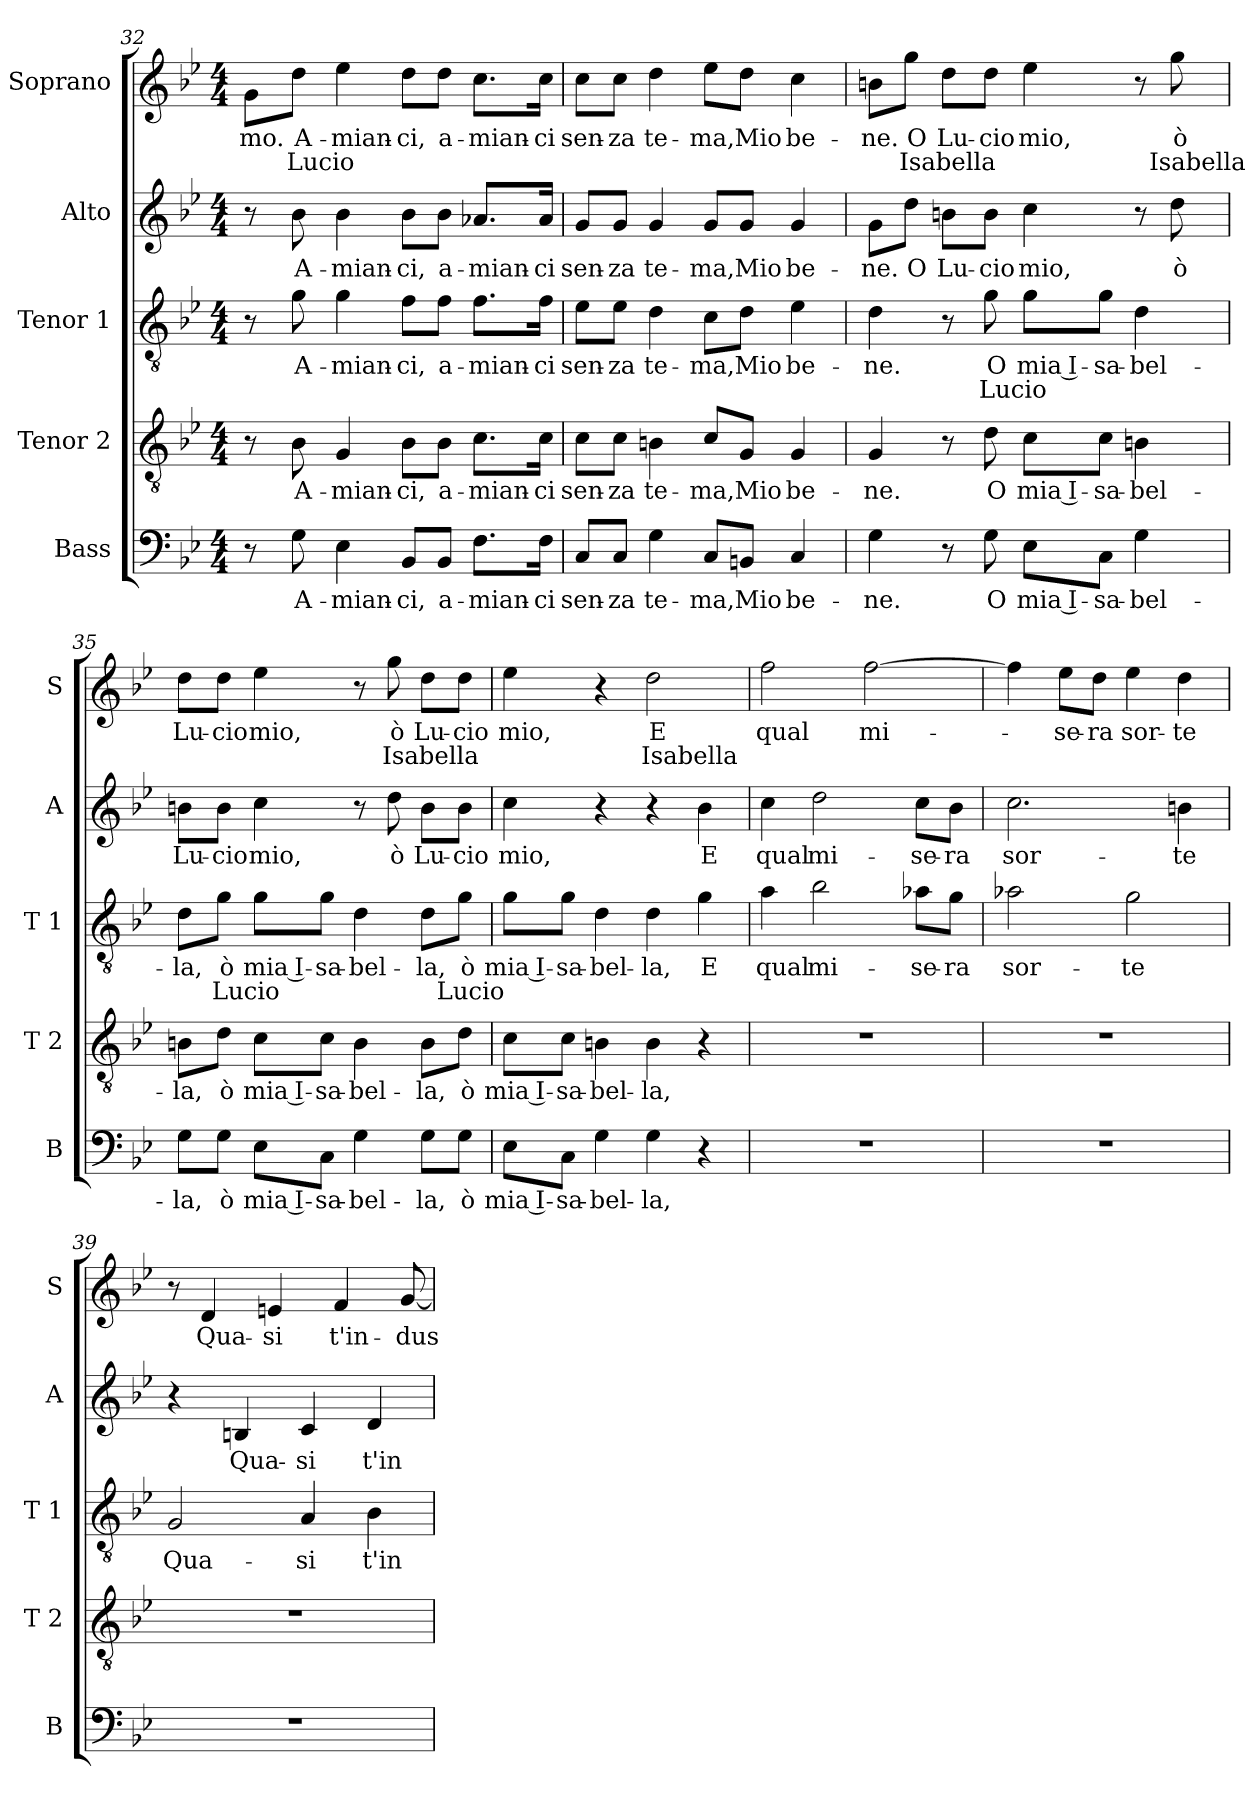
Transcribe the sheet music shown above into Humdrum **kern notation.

**kern	**text	**kern	**text	**kern	**text	**text	**kern	**text	**kern	**text	**text
*part5	*part5	*part4	*part4	*part3	*part3	*part3	*part2	*part2	*part1	*part1	*part1
*staff5	*staff5	*staff4	*staff4	*staff3	*staff3	*staff3	*staff2	*staff2	*staff1	*staff1	*staff1
*I"Bass	*	*I"Tenor 2	*	*I"Tenor 1	*	*	*I"Alto	*	*I"Soprano	*	*
*I'B	*	*I'T 2	*	*I'T 1	*	*	*I'A	*	*I'S	*	*
*clefF4	*	*clefGv2	*	*clefGv2	*	*	*clefG2	*	*clefG2	*	*
*k[b-e-]	*	*k[b-e-]	*	*k[b-e-]	*	*	*k[b-e-]	*	*k[b-e-]	*	*
*B-:	*	*B-:	*	*B-:	*	*	*B-:	*	*B-:	*	*
*M4/4	*	*M4/4	*	*M4/4	*	*	*M4/4	*	*M4/4	*	*
=32	=32	=32	=32	=32	=32	=32	=32	=32	=32	=32	=32
!	!	!	!	!	!	!	!	!	!	!LO:LY:b	!
8r	.	8r	.	8r	.	.	8r	.	8g\L	-mo.	.
!	!LO:LY:b	!	!LO:LY:b	!	!LO:LY:b	!	!	!LO:LY:b	!	!LO:LY:b	!LO:LY:a
8G\	A-	8B-\	A-	8g\	A-	.	8b-\	A-	8dd\J	A-	Lucio
!	!LO:LY:b	!	!LO:LY:b	!	!LO:LY:b	!	!	!LO:LY:b	!	!LO:LY:b	!
4E-\	-mian-	4G/	-mian-	4g\	-mian-	.	4b-\	-mian-	4ee-\	-mian-	.
!	!LO:LY:b	!	!LO:LY:b	!	!LO:LY:b	!	!	!LO:LY:b	!	!LO:LY:b	!
8BB-/L	-ci,	8B-\L	-ci,	8f\L	-ci,	.	8b-\L	-ci,	8dd\L	-ci,	.
!	!LO:LY:b	!	!LO:LY:b	!	!LO:LY:b	!	!	!LO:LY:b	!	!LO:LY:b	!
8BB-/J	a-	8B-\J	a-	8f\J	a-	.	8b-\J	a-	8dd\J	a-	.
!	!LO:LY:b	!	!LO:LY:b	!	!LO:LY:b	!	!	!LO:LY:b	!	!LO:LY:b	!
8.F\L	-mian-	8.c\L	-mian-	8.f\L	-mian-	.	8.a-X/L	-mian-	8.cc\L	-mian-	.
!	!LO:LY:b	!	!LO:LY:b	!	!LO:LY:b	!	!	!LO:LY:b	!	!LO:LY:b	!
16F\Jk	-ci	16c\Jk	-ci	16f\Jk	-ci	.	16a-/Jk	-ci	16cc\Jk	-ci	.
=33	=33	=33	=33	=33	=33	=33	=33	=33	=33	=33	=33
!	!LO:LY:b	!	!LO:LY:b	!	!LO:LY:b	!	!	!LO:LY:b	!	!LO:LY:b	!
8C/L	sen-	8c\L	sen-	8e-\L	sen-	.	8g/L	sen-	8cc\L	sen-	.
!	!LO:LY:b	!	!LO:LY:b	!	!LO:LY:b	!	!	!LO:LY:b	!	!LO:LY:b	!
8C/J	-za	8c\J	-za	8e-\J	-za	.	8g/J	-za	8cc\J	-za	.
!	!LO:LY:b	!	!LO:LY:b	!	!LO:LY:b	!	!	!LO:LY:b	!	!LO:LY:b	!
4G\	te-	4Bn\	te-	4d\	te-	.	4g/	te-	4dd\	te-	.
!	!LO:LY:b	!	!LO:LY:b	!	!LO:LY:b	!	!	!LO:LY:b	!	!LO:LY:b	!
8C/L	-ma,	8c/L	-ma,	8c\L	-ma,	.	8g/L	-ma,	8ee-\L	-ma,	.
!	!LO:LY:b	!	!LO:LY:b	!	!LO:LY:b	!	!	!LO:LY:b	!	!LO:LY:b	!
8BBn/J	Mio	8G/J	Mio	8d\J	Mio	.	8g/J	Mio	8dd\J	Mio	.
!	!LO:LY:b	!	!LO:LY:b	!	!LO:LY:b	!	!	!LO:LY:b	!	!LO:LY:b	!
4C/	be-	4G/	be-	4e-\	be-	.	4g/	be-	4cc\	be-	.
=34	=34	=34	=34	=34	=34	=34	=34	=34	=34	=34	=34
!	!LO:LY:b	!	!LO:LY:b	!	!LO:LY:b	!	!	!LO:LY:b	!	!LO:LY:b	!
4G\	-ne.	4G/	-ne.	4d\	-ne.	.	8g\L	-ne.	8bn\L	-ne.	.
!	!	!	!	!	!	!	!	!LO:LY:b	!	!LO:LY:b	!LO:LY:a
.	.	.	.	.	.	.	8dd\J	O	8gg\J	O	Isabella
!	!	!	!	!	!	!	!	!LO:LY:b	!	!LO:LY:b	!
8r	.	8r	.	8r	.	.	8bn\L	Lu-	8dd\L	Lu-	.
!	!LO:LY:b	!	!LO:LY:b	!	!LO:LY:b	!LO:LY:a	!	!LO:LY:b	!	!LO:LY:b	!
8G\	O	8d\	O	8g\	O	Lucio	8b\J	-cio	8dd\J	-cio	.
!	!LO:LY:b	!	!LO:LY:b	!	!LO:LY:b	!	!	!LO:LY:b	!	!LO:LY:b	!
8E-\L	mia I-	8c\L	mia I-	8g\L	mia I-	.	4cc\	mio,	4ee-\	mio,	.
!	!LO:LY:b	!	!LO:LY:b	!	!LO:LY:b	!	!	!	!	!	!
8C\J	-sa-	8c\J	-sa-	8g\J	-sa-	.	.	.	.	.	.
!	!LO:LY:b	!	!LO:LY:b	!	!LO:LY:b	!	!	!	!	!	!
4G\	-bel-	4Bn\	-bel-	4d\	-bel-	.	8r	.	8r	.	.
!	!	!	!	!	!	!	!	!LO:LY:b	!	!LO:LY:b	!LO:LY:a
.	.	.	.	.	.	.	8dd\	ò	8gg\	ò	Isabella
!!LO:LB:g=z
=35	=35	=35	=35	=35	=35	=35	=35	=35	=35	=35	=35
!	!LO:LY:b	!	!LO:LY:b	!	!LO:LY:b	!	!	!LO:LY:b	!	!LO:LY:b	!
8G\L	-la,	8Bn\L	-la,	8d\L	-la,	.	8bn\L	Lu-	8dd\L	Lu-	.
!	!LO:LY:b	!	!LO:LY:b	!	!LO:LY:b	!LO:LY:a	!	!LO:LY:b	!	!LO:LY:b	!
8G\J	ò	8d\J	ò	8g\J	ò	Lucio	8b\J	-cio	8dd\J	-cio	.
!	!LO:LY:b	!	!LO:LY:b	!	!LO:LY:b	!	!	!LO:LY:b	!	!LO:LY:b	!
8E-\L	mia I-	8c\L	mia I-	8g\L	mia I-	.	4cc\	mio,	4ee-\	mio,	.
!	!LO:LY:b	!	!LO:LY:b	!	!LO:LY:b	!	!	!	!	!	!
8C\J	-sa-	8c\J	-sa-	8g\J	-sa-	.	.	.	.	.	.
!	!LO:LY:b	!	!LO:LY:b	!	!LO:LY:b	!	!	!	!	!	!
4G\	-bel-	4B\	-bel-	4d\	-bel-	.	8r	.	8r	.	.
!	!	!	!	!	!	!	!	!LO:LY:b	!	!LO:LY:b	!LO:LY:a
.	.	.	.	.	.	.	8dd\	ò	8gg\	ò	Isabella
!	!LO:LY:b	!	!LO:LY:b	!	!LO:LY:b	!	!	!LO:LY:b	!	!LO:LY:b	!
8G\L	-la,	8B\L	-la,	8d\L	-la,	.	8b\L	Lu-	8dd\L	Lu-	.
!	!LO:LY:b	!	!LO:LY:b	!	!LO:LY:b	!LO:LY:a	!	!LO:LY:b	!	!LO:LY:b	!
8G\J	ò	8d\J	ò	8g\J	ò	Lucio	8b\J	-cio	8dd\J	-cio	.
=36	=36	=36	=36	=36	=36	=36	=36	=36	=36	=36	=36
!	!LO:LY:b	!	!LO:LY:b	!	!LO:LY:b	!	!	!LO:LY:b	!	!LO:LY:b	!
8E-\L	mia I-	8c\L	mia I-	8g\L	mia I-	.	4cc\	mio,	4ee-\	mio,	.
!	!LO:LY:b	!	!LO:LY:b	!	!LO:LY:b	!	!	!	!	!	!
8C\J	-sa-	8c\J	-sa-	8g\J	-sa-	.	.	.	.	.	.
!	!LO:LY:b	!	!LO:LY:b	!	!LO:LY:b	!	!	!	!	!	!
4G\	-bel-	4Bn\	-bel-	4d\	-bel-	.	4r	.	4r	.	.
!	!LO:LY:b	!	!LO:LY:b	!	!LO:LY:b	!	!	!	!	!LO:LY:b	!LO:LY:a
4G\	-la,	4B\	-la,	4d\	-la,	.	4r	.	2dd\	E	Isabella
!	!	!	!	!	!LO:LY:b	!	!	!LO:LY:b	!	!	!
4r	.	4r	.	4g\	E	.	4b-\	E	.	.	.
=37	=37	=37	=37	=37	=37	=37	=37	=37	=37	=37	=37
!	!	!	!	!	!LO:LY:b	!	!	!LO:LY:b	!	!LO:LY:b	!
1r	.	1r	.	4a\	qual	.	4cc\	qual	2ff\	qual	.
!	!	!	!	!	!LO:LY:b	!	!	!LO:LY:b	!	!	!
.	.	.	.	2b-\	mi-	.	2dd\	mi-	.	.	.
!	!	!	!	!	!	!	!	!	!	!LO:LY:b	!
.	.	.	.	.	.	.	.	.	[2ff\	mi-	.
!	!	!	!	!	!LO:LY:b	!	!	!LO:LY:b	!	!	!
.	.	.	.	8a-X\L	-se-	.	8cc\L	-se-	.	.	.
!	!	!	!	!	!LO:LY:b	!	!	!LO:LY:b	!	!	!
.	.	.	.	8g\J	-ra	.	8b-\J	-ra	.	.	.
=38	=38	=38	=38	=38	=38	=38	=38	=38	=38	=38	=38
!	!	!	!	!	!LO:LY:b	!	!	!LO:LY:b	!	!	!
1r	.	1r	.	2a-X\	sor-	.	2.cc\	sor-	4ff\]	.	.
!	!	!	!	!	!	!	!	!	!	!LO:LY:b	!
.	.	.	.	.	.	.	.	.	8ee-\L	-se-	.
!	!	!	!	!	!	!	!	!	!	!LO:LY:b	!
.	.	.	.	.	.	.	.	.	8dd\J	-ra	.
!	!	!	!	!	!LO:LY:b	!	!	!	!	!LO:LY:b	!
.	.	.	.	2g\	-te	.	.	.	4ee-\	sor-	.
!	!	!	!	!	!	!	!	!LO:LY:b	!	!LO:LY:b	!
.	.	.	.	.	.	.	4bn\	-te	4dd\	-te	.
=39	=39	=39	=39	=39	=39	=39	=39	=39	=39	=39	=39
!	!	!	!	!	!LO:LY:b	!	!	!	!	!	!
1r	.	1r	.	2G/	Qua-	.	4r	.	8r	.	.
!	!	!	!	!	!	!	!	!	!	!LO:LY:b	!
.	.	.	.	.	.	.	.	.	4d/	Qua-	.
!	!	!	!	!	!	!	!	!LO:LY:b	!	!	!
.	.	.	.	.	.	.	4Bn/	Qua-	.	.	.
!	!	!	!	!	!	!	!	!	!	!LO:LY:b	!
.	.	.	.	.	.	.	.	.	4en/	-si	.
!	!	!	!	!	!LO:LY:b	!	!	!LO:LY:b	!	!	!
.	.	.	.	4A/	-si	.	4c/	-si	.	.	.
!	!	!	!	!	!	!	!	!	!	!LO:LY:b	!
.	.	.	.	.	.	.	.	.	4f/	t'in-	.
!	!	!	!	!	!LO:LY:b	!	!	!LO:LY:b	!	!	!
.	.	.	.	4B-\	t'in-	.	4d/	t'in-	.	.	.
!	!	!	!	!	!	!	!	!	!	!LO:LY:b	!
.	.	.	.	.	.	.	.	.	[8g/	-dus-	.
=	=	=	=	=	=	=	=	=	=	=	=
*-	*-	*-	*-	*-	*-	*-	*-	*-	*-	*-	*-
